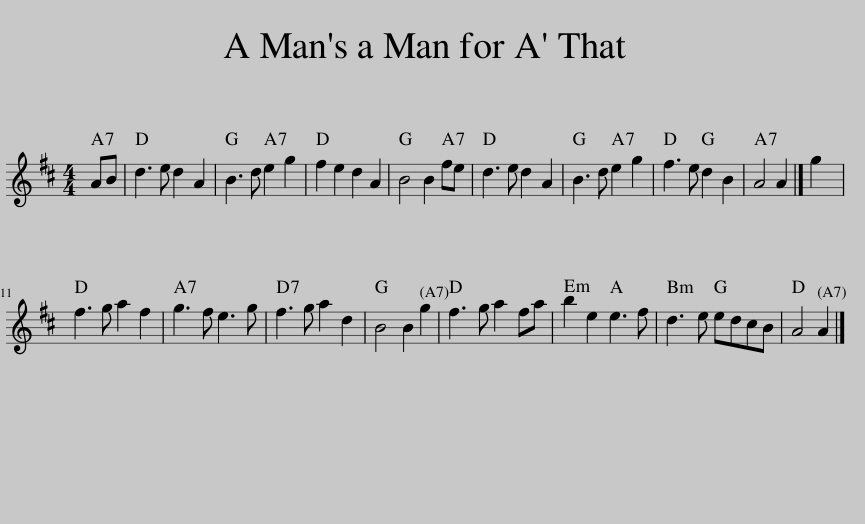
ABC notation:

X:1
L:1/8
M:4/4
I:linebreak $
K:D
V:1 treble
V:1
 AB | d3 e d2 A2 | B3 d e2 g2 | f2 e2 d2 A2 | B4 B2 fe | %5
 d3 e d2 A2 | B3 d e2 g2 | f3 e d2 B2 | A4 A2 |] g2 |$ %10
 f3 g a2 f2 | g3 f e3 g | f3 g a2 d2 | B4 B2 g2 | f3 g a2 fa | %15
 b2 e2 e3 f | d3 e edcB | A4 A2 |] %18
